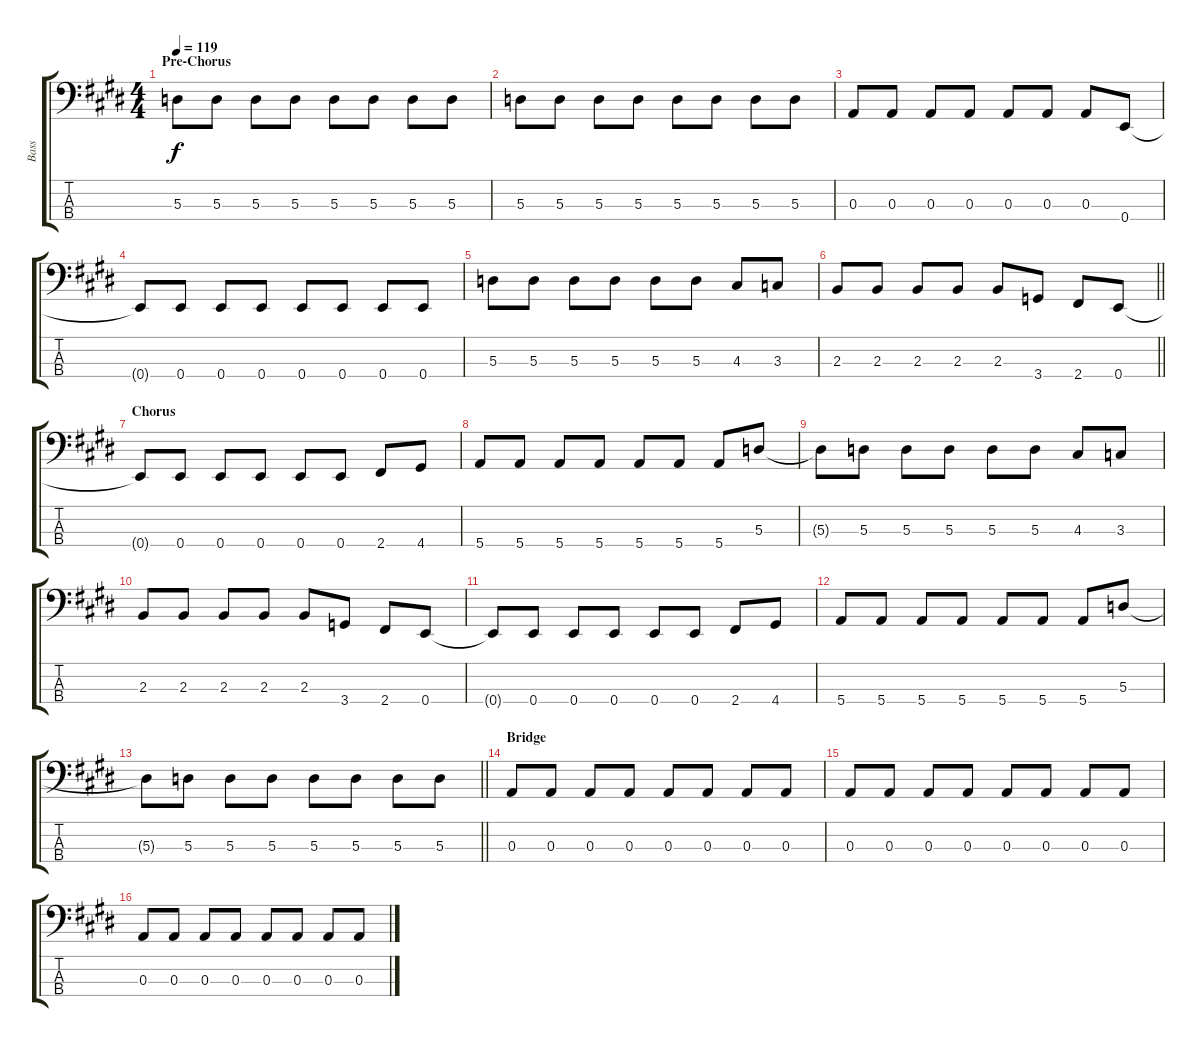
\track ("Bass" "Bass") {instrument electricbasspick}
\staff {score tabs}
\tuning (G2 D2 A1 E1) {hide}
\ts (4 4)
\section ("" "Pre-Chorus")
\tempo 119
\clef f4
\ks e
5.3{t}.8{dy f} 5.3.8 5.3.8 5.3.8 5.3.8 5.3.8 5.3.8 5.3.8 |
5.3.8 5.3.8 5.3.8 5.3.8 5.3.8 5.3.8 5.3.8 5.3.8 |
0.3.8 0.3.8 0.3.8 0.3.8 0.3.8 0.3.8 0.3.8 0.4.8 |
0.4{t}.8 0.4.8 0.4.8 0.4.8 0.4.8 0.4.8 0.4.8 0.4.8 |
5.3.8 5.3.8 5.3.8 5.3.8 5.3.8 5.3.8 4.3.8 3.3.8 |
\barLineRight lightlight
2.3.8 2.3.8 2.3.8 2.3.8 2.3.8 3.4.8 2.4.8 0.4.8 |
\section ("" "Chorus")
0.4{t}.8 0.4.8 0.4.8 0.4.8 0.4.8 0.4.8 2.4.8 4.4.8 |
5.4.8 5.4.8 5.4.8 5.4.8 5.4.8 5.4.8 5.4.8 5.3.8 |
5.3{t}.8 5.3.8 5.3.8 5.3.8 5.3.8 5.3.8 4.3.8 3.3.8 |
2.3.8 2.3.8 2.3.8 2.3.8 2.3.8 3.4.8 2.4.8 0.4.8 |
0.4{t}.8 0.4.8 0.4.8 0.4.8 0.4.8 0.4.8 2.4.8 4.4.8 |
5.4.8 5.4.8 5.4.8 5.4.8 5.4.8 5.4.8 5.4.8 5.3.8 |
\barLineRight lightlight
5.3{t}.8 5.3.8 5.3.8 5.3.8 5.3.8 5.3.8 5.3.8 5.3.8 |
\section ("" "Bridge")
0.3.8 0.3.8 0.3.8 0.3.8 0.3.8 0.3.8 0.3.8 0.3.8 |
0.3.8 0.3.8 0.3.8 0.3.8 0.3.8 0.3.8 0.3.8 0.3.8 |
0.3.8 0.3.8 0.3.8 0.3.8 0.3.8 0.3.8 0.3.8 0.3.8
